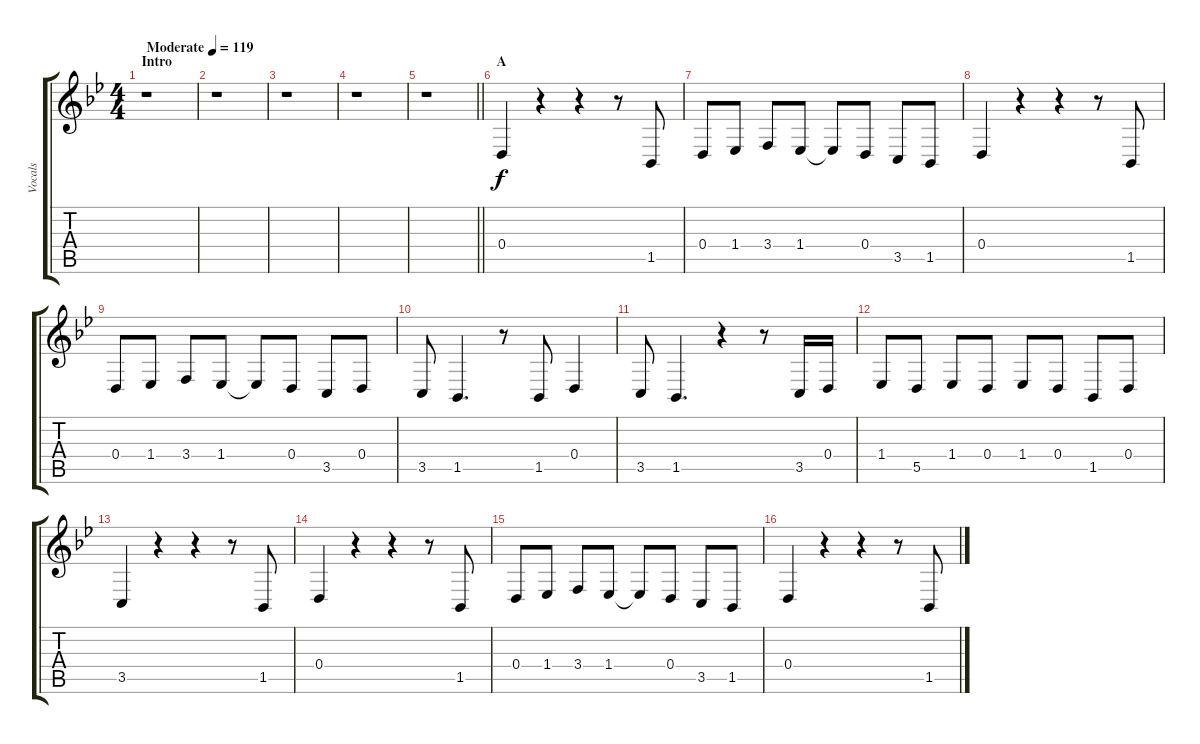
\track ("Vocals" "Vocals") {instrument altosax}
\staff {score tabs}
\tuning (E4 B3 G3 D3 A2 E2) {hide}
\ts (4 4)
\section ("" "Intro")
\tempo (119 "Moderate")
\clef g2
\ks bb
r.1{dy f instrument altosax} |
r.1 |
r.1 |
r.1 |
\barLineRight lightlight
r.1 |
\section ("" "A")
0.4.4 r.4 r.4 r.8 1.5.8 |
0.4.8 1.4.8 3.4.8 1.4.8 1.4{t}.8 0.4.8 3.5.8 1.5.8 |
0.4.4 r.4 r.4 r.8 1.5.8 |
0.4.8 1.4.8 3.4.8 1.4.8 1.4{t}.8 0.4.8 3.5.8 0.4.8 |
3.5.8 1.5.4{d} r.8 1.5.8 0.4.4 |
3.5.8 1.5.4{d} r.4 r.8 3.5.16 0.4.16 |
1.4.8 5.5.8 1.4.8 0.4.8 1.4.8 0.4.8 1.5.8 0.4.8 |
3.5.4 r.4 r.4 r.8 1.5.8 |
0.4.4 r.4 r.4 r.8 1.5.8 |
0.4.8 1.4.8 3.4.8 1.4.8 1.4{t}.8 0.4.8 3.5.8 1.5.8 |
0.4.4 r.4 r.4 r.8 1.5.8
